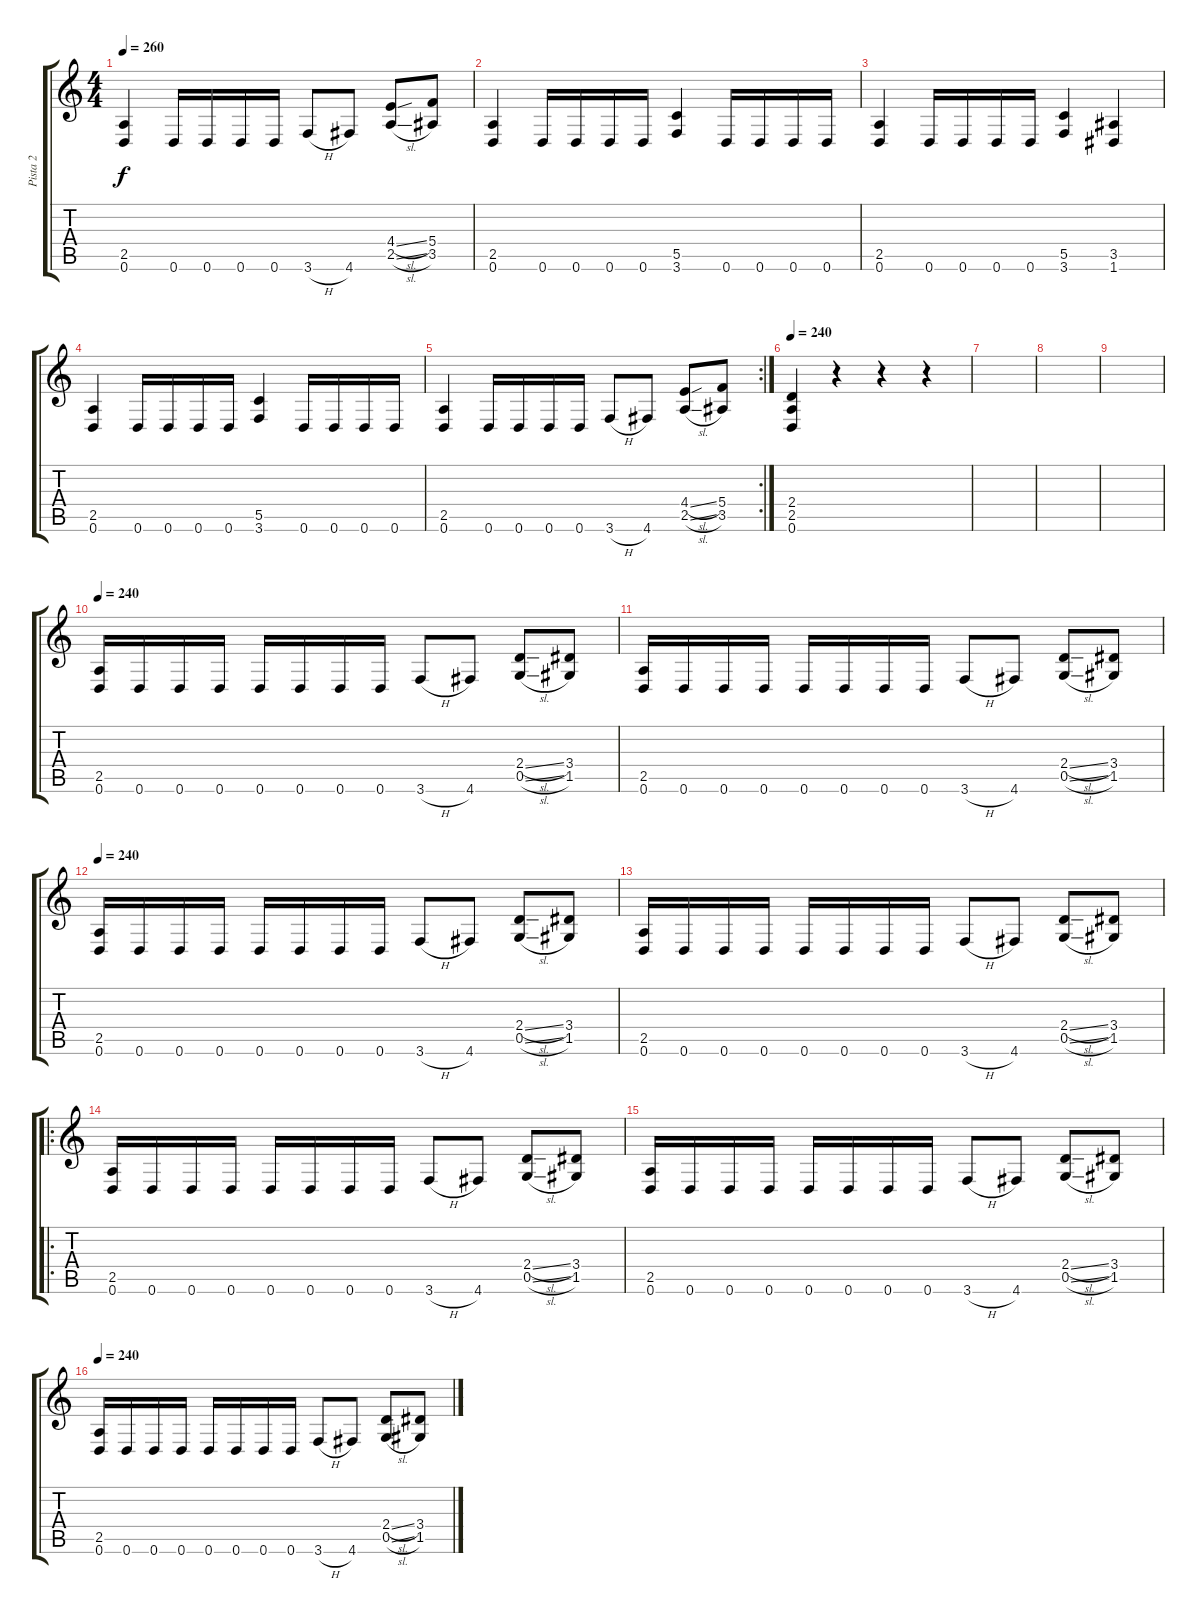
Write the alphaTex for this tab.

\track ("Pista 2" "Pista 2") {instrument distortionguitar}
\staff {score tabs}
\tuning (D4 A3 F3 C3 G2 D2) {hide}
\ts (4 4)
\tempo 260
\clef g2
\ks c
(2.5 0.6).4{dy f} 0.6.16 0.6.16 0.6.16 0.6.16 3.6{h}.8 4.6.8 (4.4{sl} 2.5{sl}).8 (5.4 3.5).8 |
(2.5 0.6).4 0.6.16 0.6.16 0.6.16 0.6.16 (5.5 3.6).4 0.6.16 0.6.16 0.6.16 0.6.16 |
(2.5 0.6).4 0.6.16 0.6.16 0.6.16 0.6.16 (5.5 3.6).4 (3.5 1.6).4 |
(2.5 0.6).4 0.6.16 0.6.16 0.6.16 0.6.16 (5.5 3.6).4 0.6.16 0.6.16 0.6.16 0.6.16 |
\rc 2
(2.5 0.6).4 0.6.16 0.6.16 0.6.16 0.6.16 3.6{h}.8 4.6.8 (4.4{sl} 2.5{sl}).8 (5.4 3.5).8 |
\tempo 240
(2.4 2.5 0.6).4 r.4 r.4 r.4 |
|
|
|
\tempo 240
(2.5 0.6).16 0.6.16 0.6.16 0.6.16 0.6.16 0.6.16 0.6.16 0.6.16 3.6{h}.8 4.6.8 (2.4{sl} 0.5{sl}).8 (3.4 1.5).8 |
(2.5 0.6).16 0.6.16 0.6.16 0.6.16 0.6.16 0.6.16 0.6.16 0.6.16 3.6{h}.8 4.6.8 (2.4{sl} 0.5{sl}).8 (3.4 1.5).8 |
\tempo 240
(2.5 0.6).16 0.6.16 0.6.16 0.6.16 0.6.16 0.6.16 0.6.16 0.6.16 3.6{h}.8 4.6.8 (2.4{sl} 0.5{sl}).8 (3.4 1.5).8 |
(2.5 0.6).16 0.6.16 0.6.16 0.6.16 0.6.16 0.6.16 0.6.16 0.6.16 3.6{h}.8 4.6.8 (2.4{sl} 0.5{sl}).8 (3.4 1.5).8 |
\ro
(2.5 0.6).16 0.6.16 0.6.16 0.6.16 0.6.16 0.6.16 0.6.16 0.6.16 3.6{h}.8 4.6.8 (2.4{sl} 0.5{sl}).8 (3.4 1.5).8 |
(2.5 0.6).16 0.6.16 0.6.16 0.6.16 0.6.16 0.6.16 0.6.16 0.6.16 3.6{h}.8 4.6.8 (2.4{sl} 0.5{sl}).8 (3.4 1.5).8 |
\tempo 240
(2.5 0.6).16 0.6.16 0.6.16 0.6.16 0.6.16 0.6.16 0.6.16 0.6.16 3.6{h}.8 4.6.8 (2.4{sl} 0.5{sl}).8 (3.4 1.5).8
